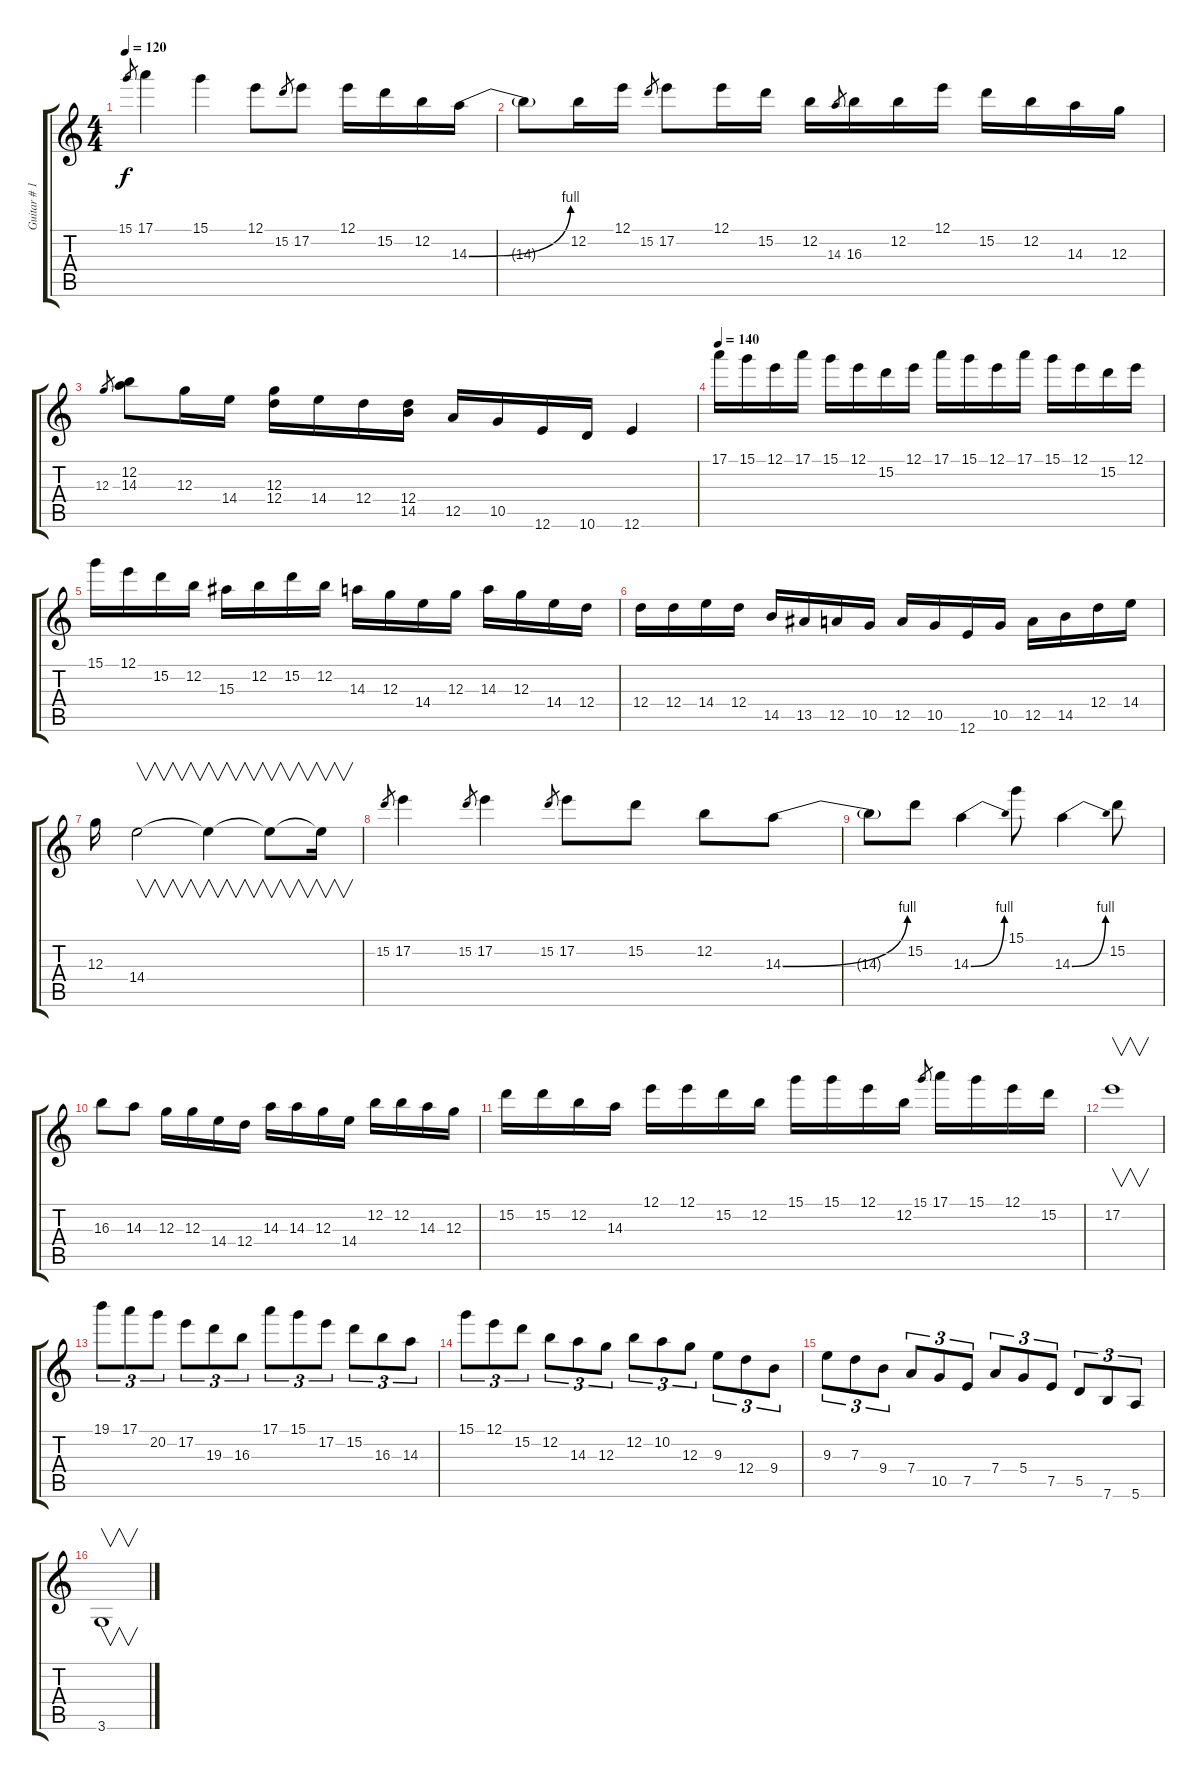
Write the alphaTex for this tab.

\track ("Guitar # 1" "Guitar # 1") {instrument acousticguitarnylon}
\staff {score tabs}
\tuning (E4 B3 G3 D3 A2 E2) {hide}
\ts (4 4)
\tempo 120
\tempo 110
\tempo 120
\clef g2
\ks c
15.1.8{gr dy f instrument acousticguitarnylon} 17.1.4 15.1.4 12.1.8 15.2.8{gr} 17.2.8 12.1.16 15.2.16 12.2.16 14.3{be (bend 0 0 60 4)}.16 |
14.3{t}.8 12.2.16 12.1.16 15.2.8{gr} 17.2.8 12.1.16 15.2.16 12.2.16 14.3.8{gr} 16.3.16 12.2.16 12.1.16 15.2.16 12.2.16 14.3.16 12.3.16 |
12.3.8{gr} (12.2 14.3).8 12.3.16 14.4.16 (12.3 12.4).16 14.4.16 12.4.16 (12.4 14.5).16 12.5.16 10.5.16 12.6.16 10.6.16 12.6.4 |
\tempo 140
17.1.16 15.1.16 12.1.16 17.1.16 15.1.16 12.1.16 15.2.16 12.1.16 17.1.16 15.1.16 12.1.16 17.1.16 15.1.16 12.1.16 15.2.16 12.1.16 |
15.1.16 12.1.16 15.2.16 12.2.16 15.3.16 12.2.16 15.2.16 12.2.16 14.3.16 12.3.16 14.4.16 12.3.16 14.3.16 12.3.16 14.4.16 12.4.16 |
12.4.16 12.4.16 14.4.16 12.4.16 14.5.16 13.5.16 12.5.16 10.5.16 12.5.16 10.5.16 12.6.16 10.5.16 12.5.16 14.5.16 12.4.16 14.4.16 |
12.3.16 14.4.2{v} 14.4{t}.4{v} 14.4{t}.8{v} 14.4{t}.16{v} |
15.2.8{gr} 17.2.4 15.2.8{gr} 17.2.4 15.2.8{gr} 17.2.8 15.2.8 12.2.8 14.3{be (bend 0 0 60 4)}.8 |
14.3{t}.8 15.2.8 14.3{be (bend 0 0 60 4)}.4 15.1.8 14.3{be (bend 0 0 60 4)}.4 15.2.8 |
16.3.8 14.3.8 12.3.16 12.3.16 14.4.16 12.4.16 14.3.16 14.3.16 12.3.16 14.4.16 12.2.16 12.2.16 14.3.16 12.3.16 |
15.2.16 15.2.16 12.2.16 14.3.16 12.1.16 12.1.16 15.2.16 12.2.16 15.1.16 15.1.16 12.1.16 12.2.16 15.1.8{gr} 17.1.16 15.1.16 12.1.16 15.2.16 |
17.2.1{v} |
19.1.8{tu (3 2)} 17.1.8{tu (3 2)} 20.2.8{tu (3 2)} 17.2.8{tu (3 2)} 19.3.8{tu (3 2)} 16.3.8{tu (3 2)} 17.1.8{tu (3 2)} 15.1.8{tu (3 2)} 17.2.8{tu (3 2)} 15.2.8{tu (3 2)} 16.3.8{tu (3 2)} 14.3.8{tu (3 2)} |
15.1.8{tu (3 2)} 12.1.8{tu (3 2)} 15.2.8{tu (3 2)} 12.2.8{tu (3 2)} 14.3.8{tu (3 2)} 12.3.8{tu (3 2)} 12.2.8{tu (3 2)} 10.2.8{tu (3 2)} 12.3.8{tu (3 2)} 9.3.8{tu (3 2)} 12.4.8{tu (3 2)} 9.4.8{tu (3 2)} |
9.3.8{tu (3 2)} 7.3.8{tu (3 2)} 9.4.8{tu (3 2)} 7.4.8{tu (3 2)} 10.5.8{tu (3 2)} 7.5.8{tu (3 2)} 7.4.8{tu (3 2)} 5.4.8{tu (3 2)} 7.5.8{tu (3 2)} 5.5.8{tu (3 2)} 7.6.8{tu (3 2)} 5.6.8{tu (3 2)} |
3.6.1{v}
